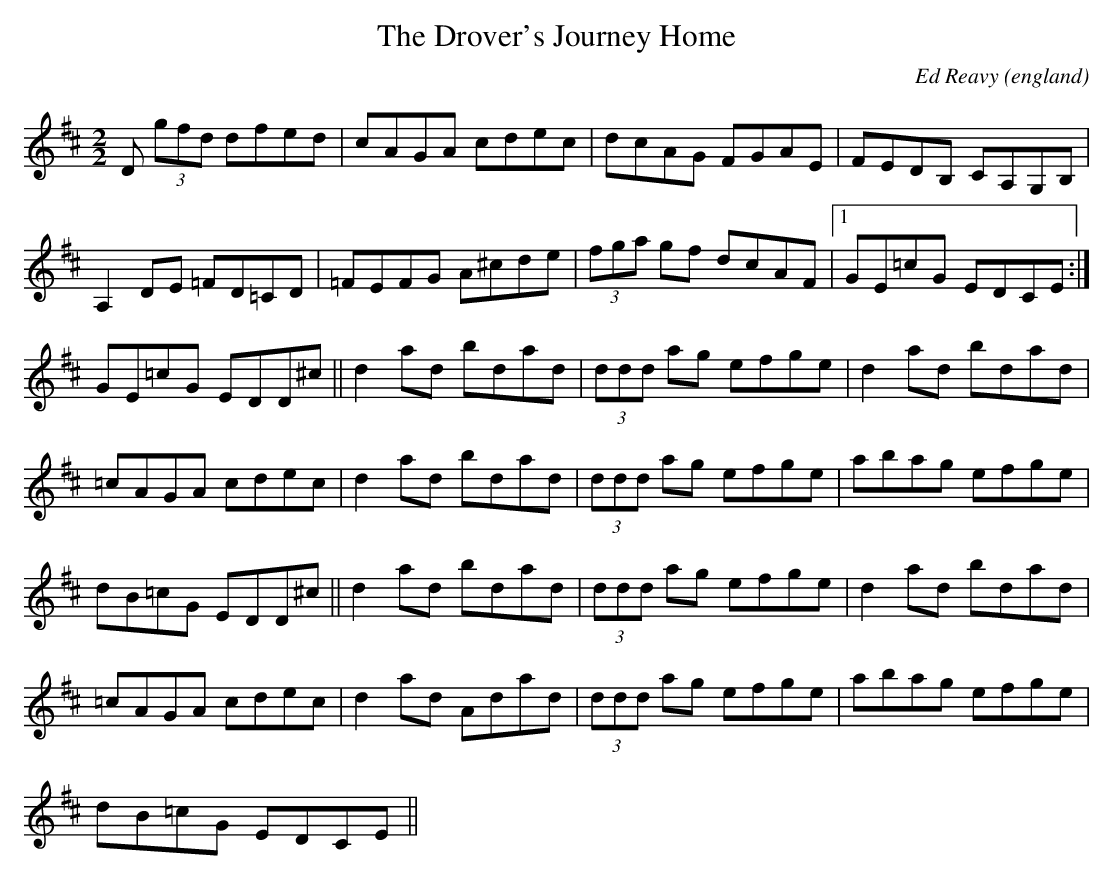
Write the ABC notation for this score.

X:1
T:The Drover's Journey Home
O:england
C:Ed Reavy
M:2/2
L:1/8
K:D
D (3gfd dfed|cAGA cdec|dcAG FGAE|FEDB, CA,G,B,|
A,2 DE =FD=CD|=FEFG A^cde|(3fga gf dcAF|1GE=cG EDCE:|
2GE=cG EDD^c||d2 ad bdad|(3ddd ag efge|d2 ad bdad|
=cAGA cdec|d2 ad bdad|(3ddd ag efge|abag efge|
dB=cG EDD^c||d2 ad bdad|(3ddd ag efge|d2 ad bdad|
=cAGA cdec|d2 ad Adad|(3ddd ag efge|abag efge|
dB=cG EDCE||
